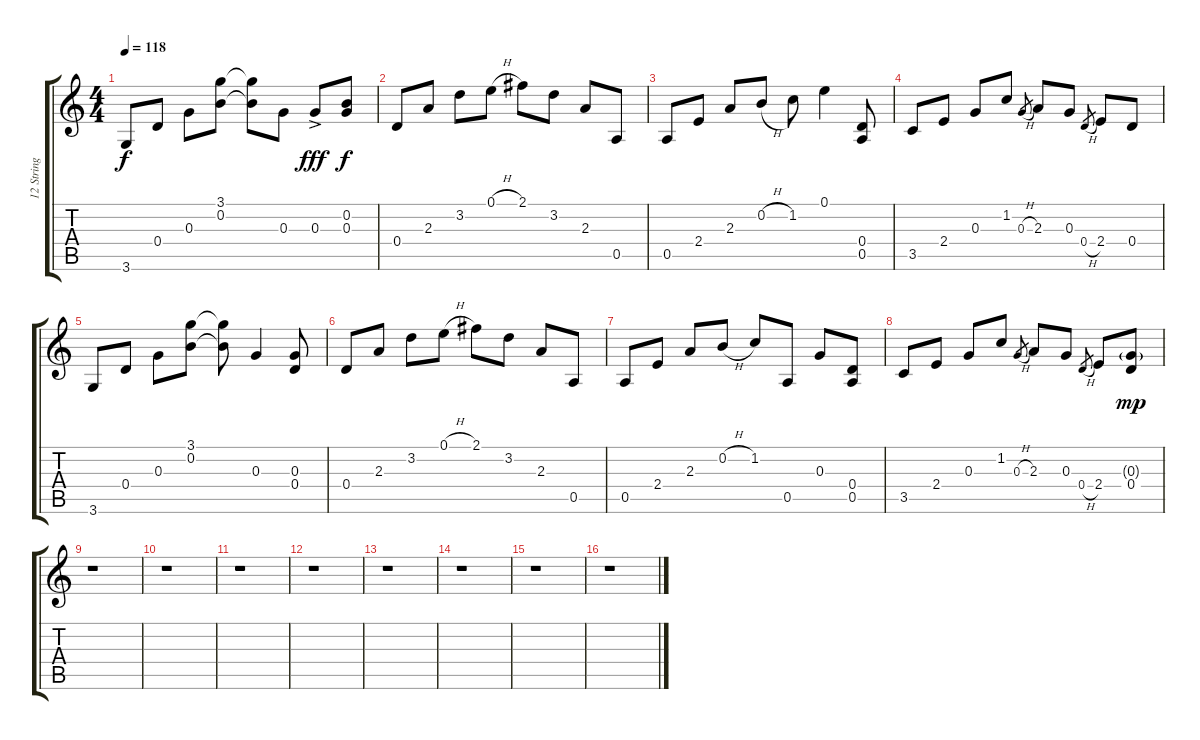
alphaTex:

\track ("12 String Acoustic" "12 String ") {instrument acousticguitarsteel}
\staff {score tabs}
\tuning (E4 B3 G3 D3 A2 E2) {hide}
\ts (4 4)
\tempo 118
\clef g2
\ks c
3.6.8{dy f} 0.4.8 0.3.8 (3.1 0.2).8 (3.1{t} 0.2{t}).8 0.3.8 0.3{ac}.8{dy fff} (0.2 0.3).8{dy f} |
0.4.8 2.3.8 3.2.8 0.1{h}.8 2.1.8 3.2.8 2.3.8 0.5.8 |
0.5.8 2.4.8 2.3.8 0.2{h}.8 1.2.8 0.1.4 (0.4 0.5).8 |
3.5.8 2.4.8 0.3.8 1.2.8 0.3{h}.8{gr} 2.3.8 0.3.8 0.4{h}.8{gr} 2.4.8 0.4.8 |
3.6.8 0.4.8 0.3.8 (3.1 0.2).8 (3.1{t} 0.2{t}).8 0.3.4 (0.3 0.4).8 |
0.4.8 2.3.8 3.2.8 0.1{h}.8 2.1.8 3.2.8 2.3.8 0.5.8 |
0.5.8 2.4.8 2.3.8 0.2{h}.8 1.2.8 0.5.8 0.3.8 (0.4 0.5).8 |
3.5.8 2.4.8 0.3.8 1.2.8 0.3{h}.8{gr} 2.3.8 0.3.8 0.4{h}.8{gr} 2.4.8 (0.3{g} 0.4).8{dy mp} |
r.1 |
r.1 |
r.1 |
r.1 |
r.1 |
r.1 |
r.1 |
r.1
